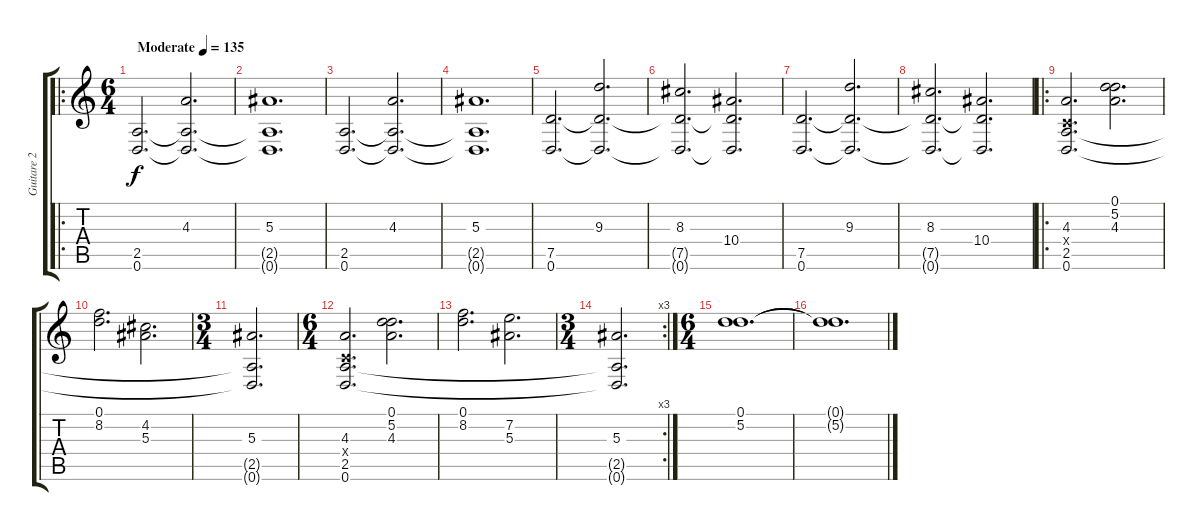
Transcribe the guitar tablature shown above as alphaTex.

\track ("Guitare 2" "Guitare 2") {instrument distortionguitar}
\staff {score tabs}
\tuning (D4 A3 F3 C3 G2 D2) {hide}
\ro
\ts (6 4)
\tempo (135 "Moderate")
\clef g2
\ks c
(2.5 0.6).2{d dy f instrument distortionguitar} (4.3 2.5{t} 0.6{t}).2{d} |
(5.3 2.5{t} 0.6{t}).1{d} |
(2.5 0.6).2{d} (4.3 2.5{t} 0.6{t}).2{d} |
(5.3 2.5{t} 0.6{t}).1{d} |
(7.5 0.6).2{d} (9.3 7.5{t} 0.6{t}).2{d} |
(8.3 7.5{t} 0.6{t}).2{d} (10.4 7.5{t} 0.6{t}).2{d} |
(7.5 0.6).2{d} (9.3 7.5{t} 0.6{t}).2{d} |
(8.3 7.5{t} 0.6{t}).2{d} (10.4 7.5{t} 0.6{t}).2{d} |
\ro
(4.3 0.4{x} 2.5 0.6).2{d} (0.1 5.2 4.3).2{d} |
(0.1 8.2).2{d} (4.2 5.3).2{d} |
\ts (3 4)
(5.3 2.5{t} 0.6{t}).2{d} |
\ts (6 4)
(4.3 0.4{x} 2.5 0.6).2{d} (0.1 5.2 4.3).2{d} |
(0.1 8.2).2{d} (7.2 5.3).2{d} |
\rc 3
\ts (3 4)
(5.3 2.5{t} 0.6{t}).2{d} |
\ts (6 4)
(0.1 5.2).1{d} |
(0.1{t} 5.2{t}).1{d}
